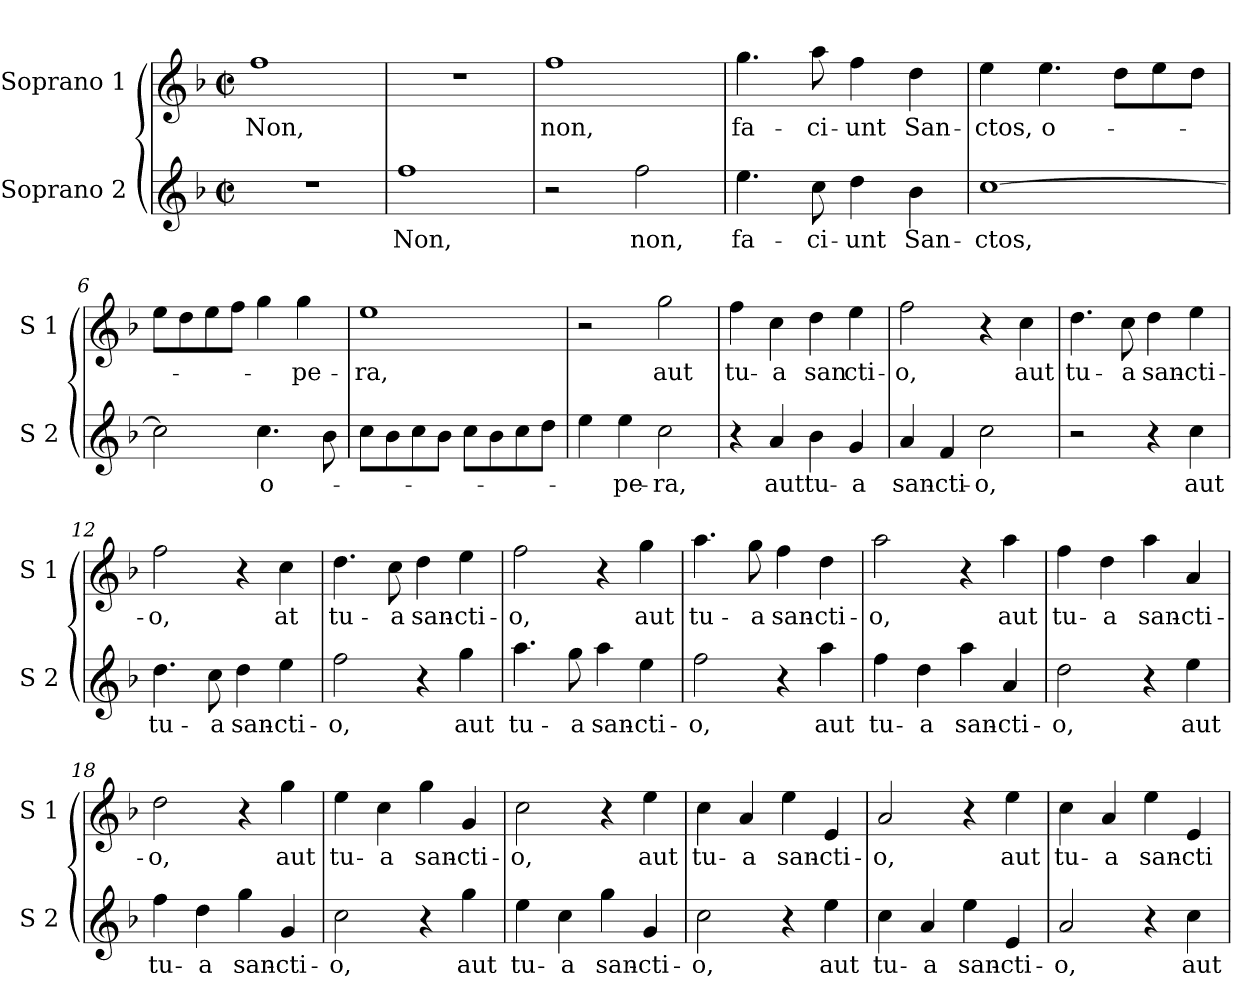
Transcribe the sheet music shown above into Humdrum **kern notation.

**kern	**text	**kern	**text
*part2	*part2	*part1	*part1
*staff2	*staff2	*staff1	*staff1
*I"Soprano 2	*	*I"Soprano 1	*
*I'S 2	*	*I'S 1	*
*clefG2	*	*clefG2	*
*k[b-]	*	*k[b-]	*
*F:	*	*F:	*
*M2/2	*	*M2/2	*
*met(c|)	*	*met(c|)	*
=1	=1	=1	=1
!	!	!	!LO:LY:b
1r	.	1ff	Non,
=2	=2	=2	=2
!	!LO:LY:b	!	!
1ff	Non,	1r	.
=3	=3	=3	=3
!	!	!	!LO:LY:b
2r	.	1ff	non,
!	!LO:LY:b	!	!
2ff\	non,	.	.
=4	=4	=4	=4
!	!LO:LY:b	!	!LO:LY:b
4.ee\	fa-	4.gg\	fa-
!	!LO:LY:b	!	!LO:LY:b
8cc\	-ci-	8aa\	-ci-
!	!LO:LY:b	!	!LO:LY:b
4dd\	-unt	4ff\	-unt
!	!LO:LY:b	!	!LO:LY:b
4b-\	San-	4dd\	San-
!!LO:LB:g=z
=5	=5	=5	=5
!	!LO:LY:b	!	!LO:LY:b
[1cc	-ctos,	4ee\	-ctos,
!	!	!	!LO:LY:b
.	.	4.ee\	o-
.	.	8dd\L	.
.	.	8ee\	.
.	.	8dd\J	.
=6	=6	=6	=6
2cc\]	.	8ee\L	.
.	.	8dd\	.
.	.	8ee\	.
.	.	8ff\J	.
!	!LO:LY:b	!	!
4.cc\	o-	4gg\	.
!	!	!	!LO:LY:b
.	.	4gg\	-pe-
8b-\	.	.	.
=7	=7	=7	=7
!	!	!	!LO:LY:b
8cc\L	.	1ee	-ra,
8b-\	.	.	.
8cc\	.	.	.
8b-\J	.	.	.
8cc\L	.	.	.
8b-\	.	.	.
8cc\	.	.	.
8dd\J	.	.	.
=8	=8	=8	=8
4ee\	.	2r	.
!	!LO:LY:b	!	!
4ee\	-pe-	.	.
!	!LO:LY:b	!	!LO:LY:b
2cc\	-ra,	2gg\	aut
=9	=9	=9	=9
!	!	!	!LO:LY:b
4r	.	4ff\	tu-
!	!LO:LY:b	!	!LO:LY:b
4a/	aut	4cc\	-a
!	!LO:LY:b	!	!LO:LY:b
4b-\	tu-	4dd\	san
!	!LO:LY:b	!	!LO:LY:b
4g/	-a	4ee\	cti-
!!LO:LB:g=z
=10	=10	=10	=10
!	!LO:LY:b	!	!LO:LY:b
4a/	san-	2ff\	-o,
!	!LO:LY:b	!	!
4f/	-cti-	.	.
!	!LO:LY:b	!	!
2cc\	-o,	4r	.
!	!	!	!LO:LY:b
.	.	4cc\	aut
=11	=11	=11	=11
!	!	!	!LO:LY:b
2r	.	4.dd\	tu-
!	!	!	!LO:LY:b
.	.	8cc\	-a
!	!	!	!LO:LY:b
4r	.	4dd\	san-
!	!LO:LY:b	!	!LO:LY:b
4cc\	aut	4ee\	-cti-
=12	=12	=12	=12
!	!LO:LY:b	!	!LO:LY:b
4.dd\	tu-	2ff\	-o,
!	!LO:LY:b	!	!
8cc\	-a	.	.
!	!LO:LY:b	!	!
4dd\	san-	4r	.
!	!LO:LY:b	!	!LO:LY:b
4ee\	-cti-	4cc\	at
=13	=13	=13	=13
!	!LO:LY:b	!	!LO:LY:b
2ff\	-o,	4.dd\	tu-
!	!	!	!LO:LY:b
.	.	8cc\	-a
!	!	!	!LO:LY:b
4r	.	4dd\	san-
!	!LO:LY:b	!	!LO:LY:b
4gg\	aut	4ee\	-cti-
=14	=14	=14	=14
!	!LO:LY:b	!	!LO:LY:b
4.aa\	tu-	2ff\	-o,
!	!LO:LY:b	!	!
8gg\	-a	.	.
!	!LO:LY:b	!	!
4aa\	san-	4r	.
!	!LO:LY:b	!	!LO:LY:b
4ee\	-cti-	4gg\	aut
!!LO:LB:g=z
=15	=15	=15	=15
!	!LO:LY:b	!	!LO:LY:b
2ff\	-o,	4.aa\	tu-
!	!	!	!LO:LY:b
.	.	8gg\	-a
!	!	!	!LO:LY:b
4r	.	4ff\	san-
!	!LO:LY:b	!	!LO:LY:b
4aa\	aut	4dd\	-cti-
=16	=16	=16	=16
!	!LO:LY:b	!	!LO:LY:b
4ff\	tu-	2aa\	-o,
!	!LO:LY:b	!	!
4dd\	-a	.	.
!	!LO:LY:b	!	!
4aa\	san-	4r	.
!	!LO:LY:b	!	!LO:LY:b
4a/	-cti-	4aa\	aut
=17	=17	=17	=17
!	!LO:LY:b	!	!LO:LY:b
2dd\	-o,	4ff\	tu-
!	!	!	!LO:LY:b
.	.	4dd\	-a
!	!	!	!LO:LY:b
4r	.	4aa\	san-
!	!LO:LY:b	!	!LO:LY:b
4ee\	aut	4a/	-cti-
=18	=18	=18	=18
!	!LO:LY:b	!	!LO:LY:b
4ff\	tu-	2dd\	-o,
!	!LO:LY:b	!	!
4dd\	-a	.	.
!	!LO:LY:b	!	!
4gg\	san-	4r	.
!	!LO:LY:b	!	!LO:LY:b
4g/	-cti-	4gg\	aut
=19	=19	=19	=19
!	!LO:LY:b	!	!LO:LY:b
2cc\	-o,	4ee\	tu-
!	!	!	!LO:LY:b
.	.	4cc\	-a
!	!	!	!LO:LY:b
4r	.	4gg\	san-
!	!LO:LY:b	!	!LO:LY:b
4gg\	aut	4g/	-cti-
!!LO:LB:g=z
=20	=20	=20	=20
!	!LO:LY:b	!	!LO:LY:b
4ee\	tu-	2cc\	-o,
!	!LO:LY:b	!	!
4cc\	-a	.	.
!	!LO:LY:b	!	!
4gg\	san-	4r	.
!	!LO:LY:b	!	!LO:LY:b
4g/	-cti-	4ee\	aut
=21	=21	=21	=21
!	!LO:LY:b	!	!LO:LY:b
2cc\	-o,	4cc\	tu-
!	!	!	!LO:LY:b
.	.	4a/	-a
!	!	!	!LO:LY:b
4r	.	4ee\	san-
!	!LO:LY:b	!	!LO:LY:b
4ee\	aut	4e/	-cti-
=22	=22	=22	=22
!	!LO:LY:b	!	!LO:LY:b
4cc\	tu-	2a/	-o,
!	!LO:LY:b	!	!
4a/	-a	.	.
!	!LO:LY:b	!	!
4ee\	san-	4r	.
!	!LO:LY:b	!	!LO:LY:b
4e/	-cti-	4ee\	aut
=23	=23	=23	=23
!	!LO:LY:b	!	!LO:LY:b
2a/	-o,	4cc\	tu-
!	!	!	!LO:LY:b
.	.	4a/	-a
!	!	!	!LO:LY:b
4r	.	4ee\	san-
!	!LO:LY:b	!	!LO:LY:b
4cc\	aut	4e/	-cti-
=	=	=	=
*-	*-	*-	*-
